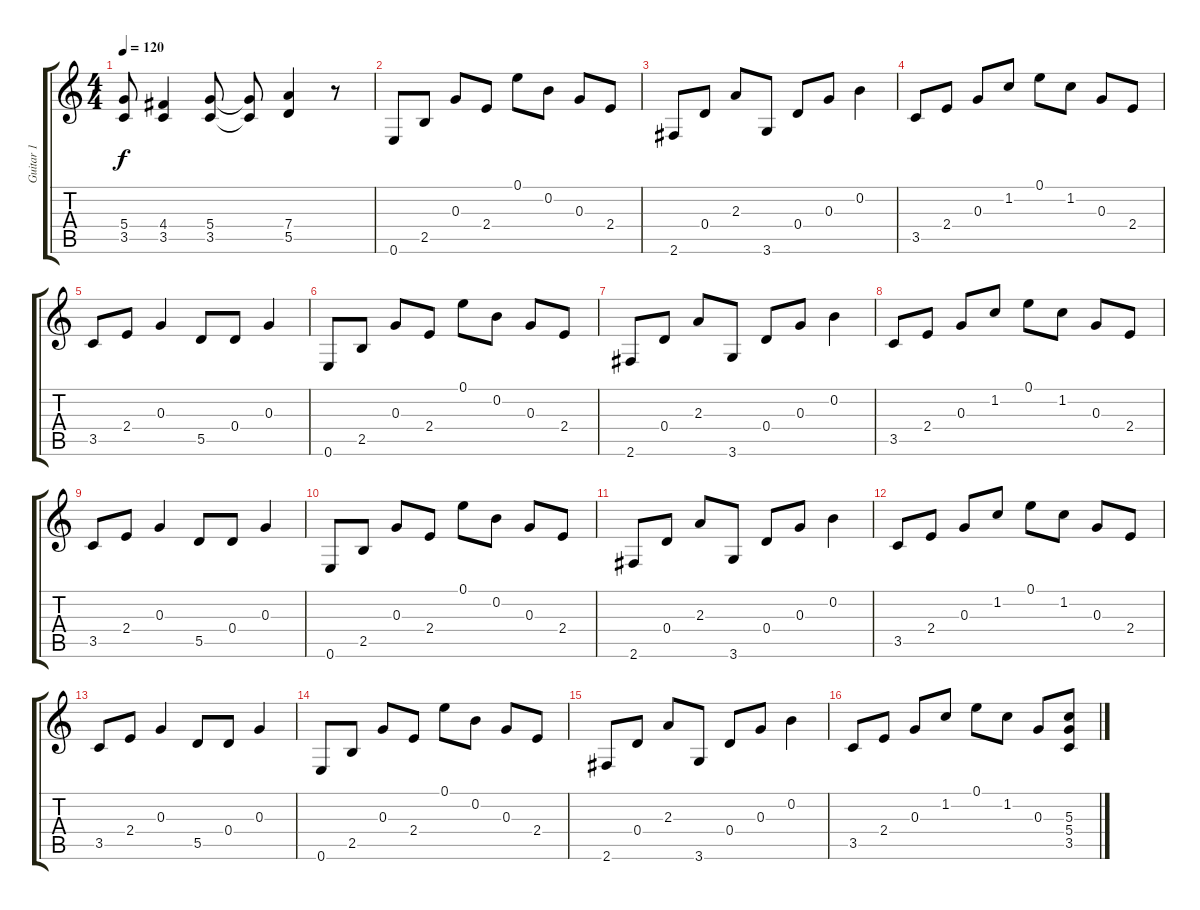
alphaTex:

\track ("Guitar 1" "Guitar 1") {instrument electricguitarclean}
\staff {score tabs}
\tuning (E4 B3 G3 D3 A2 E2) {hide}
\ts (4 4)
\tempo 120
\clef g2
\ks c
(5.4{t} 3.5{t}).8{dy f} (4.4 3.5).4 (5.4 3.5).8 (5.4{t} 3.5{t}).8 (7.4 5.5).4 r.8 |
0.6.8 2.5.8 0.3.8 2.4.8 0.1.8 0.2.8 0.3.8 2.4.8 |
2.6.8 0.4.8 2.3.8 3.6.8 0.4.8 0.3.8 0.2.4 |
3.5.8 2.4.8 0.3.8 1.2.8 0.1.8 1.2.8 0.3.8 2.4.8 |
3.5.8 2.4.8 0.3.4 5.5.8 0.4.8 0.3.4 |
0.6.8 2.5.8 0.3.8 2.4.8 0.1.8 0.2.8 0.3.8 2.4.8 |
2.6.8 0.4.8 2.3.8 3.6.8 0.4.8 0.3.8 0.2.4 |
3.5.8 2.4.8 0.3.8 1.2.8 0.1.8 1.2.8 0.3.8 2.4.8 |
3.5.8 2.4.8 0.3.4 5.5.8 0.4.8 0.3.4 |
0.6.8 2.5.8 0.3.8 2.4.8 0.1.8 0.2.8 0.3.8 2.4.8 |
2.6.8 0.4.8 2.3.8 3.6.8 0.4.8 0.3.8 0.2.4 |
3.5.8 2.4.8 0.3.8 1.2.8 0.1.8 1.2.8 0.3.8 2.4.8 |
3.5.8 2.4.8 0.3.4 5.5.8 0.4.8 0.3.4 |
0.6.8 2.5.8 0.3.8 2.4.8 0.1.8 0.2.8 0.3.8 2.4.8 |
2.6.8 0.4.8 2.3.8 3.6.8 0.4.8 0.3.8 0.2.4 |
3.5.8 2.4.8 0.3.8 1.2.8 0.1.8 1.2.8 0.3.8 (5.3 5.4 3.5).8
